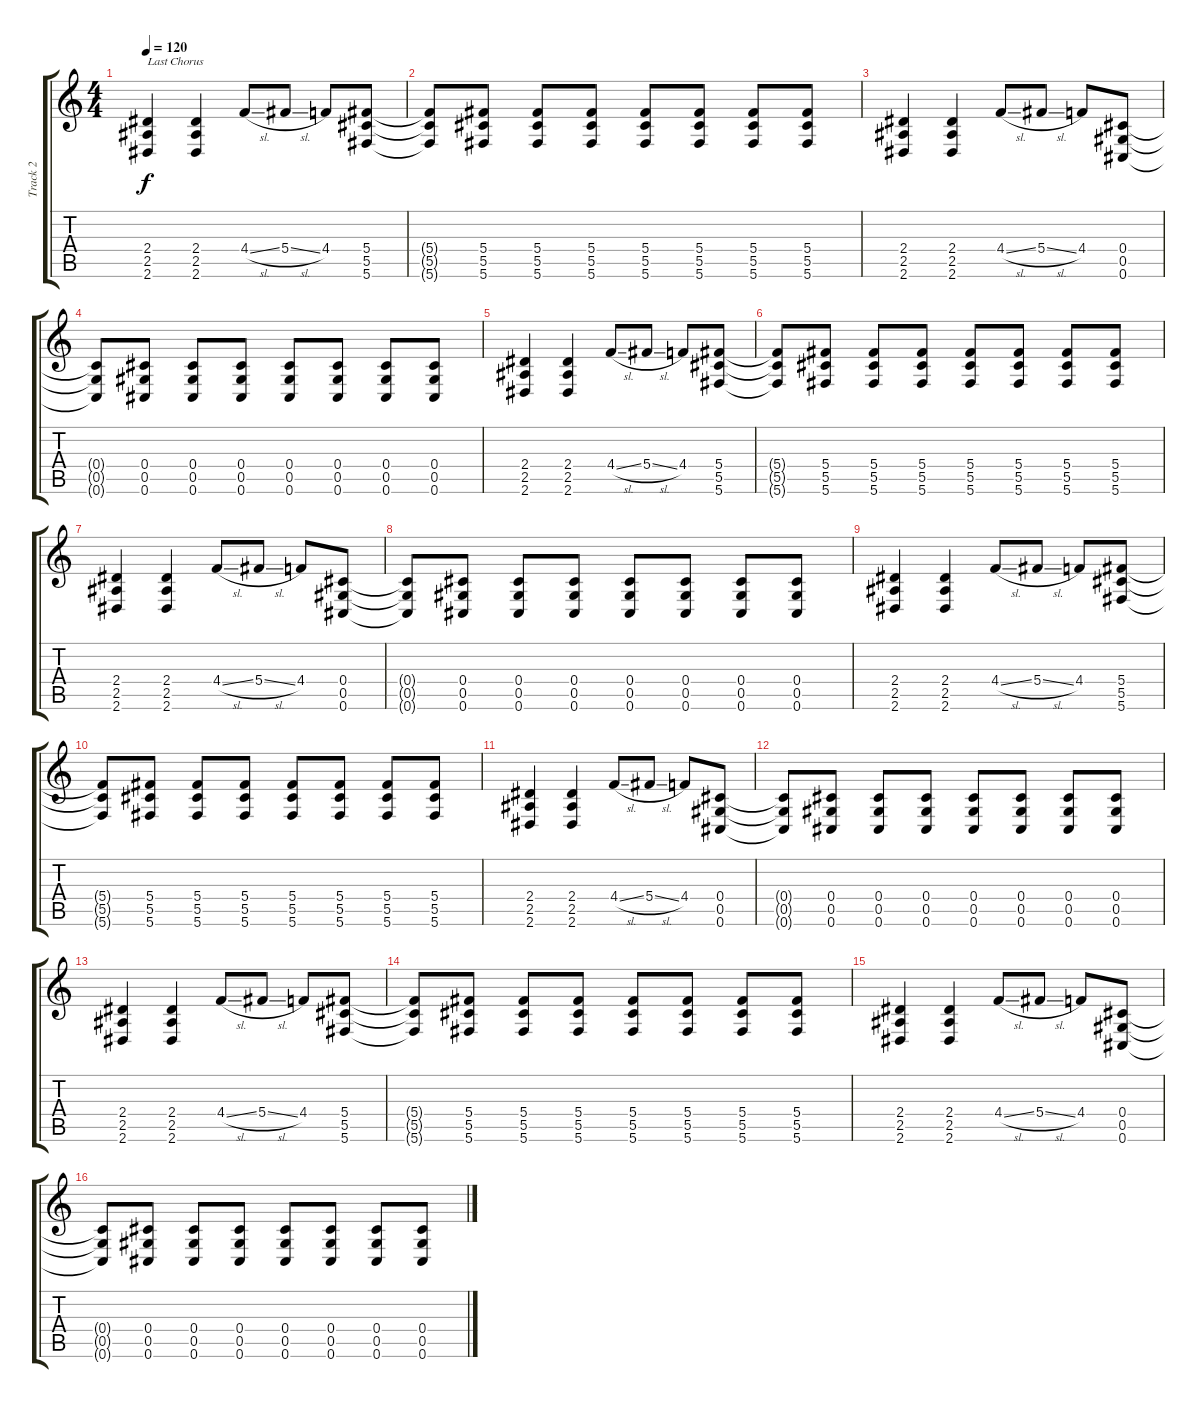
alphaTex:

\track ("Track 2" "Track 2") {instrument distortionguitar}
\staff {score tabs}
\tuning (Eb4 Bb3 Gb3 Db3 Ab2 Db2) {hide}
\ts (4 4)
\tempo 120
\clef g2
\ks c
(2.4 2.5 2.6).4{txt "Last Chorus" dy f} (2.4 2.5 2.6).4 4.4{sl}.8 5.4{sl}.8 4.4.8 (5.4 5.5 5.6).8 |
(5.4{t} 5.5{t} 5.6{t}).8 (5.4 5.5 5.6).8 (5.4 5.5 5.6).8 (5.4 5.5 5.6).8 (5.4 5.5 5.6).8 (5.4 5.5 5.6).8 (5.4 5.5 5.6).8 (5.4 5.5 5.6).8 |
(2.4 2.5 2.6).4 (2.4 2.5 2.6).4 4.4{sl}.8 5.4{sl}.8 4.4.8 (0.4 0.5 0.6).8 |
(0.4{t} 0.5{t} 0.6{t}).8 (0.4 0.5 0.6).8 (0.4 0.5 0.6).8 (0.4 0.5 0.6).8 (0.4 0.5 0.6).8 (0.4 0.5 0.6).8 (0.4 0.5 0.6).8 (0.4 0.5 0.6).8 |
(2.4 2.5 2.6).4 (2.4 2.5 2.6).4 4.4{sl}.8 5.4{sl}.8 4.4.8 (5.4 5.5 5.6).8 |
(5.4{t} 5.5{t} 5.6{t}).8 (5.4 5.5 5.6).8 (5.4 5.5 5.6).8 (5.4 5.5 5.6).8 (5.4 5.5 5.6).8 (5.4 5.5 5.6).8 (5.4 5.5 5.6).8 (5.4 5.5 5.6).8 |
(2.4 2.5 2.6).4 (2.4 2.5 2.6).4 4.4{sl}.8 5.4{sl}.8 4.4.8 (0.4 0.5 0.6).8 |
(0.4{t} 0.5{t} 0.6{t}).8 (0.4 0.5 0.6).8 (0.4 0.5 0.6).8 (0.4 0.5 0.6).8 (0.4 0.5 0.6).8 (0.4 0.5 0.6).8 (0.4 0.5 0.6).8 (0.4 0.5 0.6).8 |
(2.4 2.5 2.6).4 (2.4 2.5 2.6).4 4.4{sl}.8 5.4{sl}.8 4.4.8 (5.4 5.5 5.6).8 |
(5.4{t} 5.5{t} 5.6{t}).8 (5.4 5.5 5.6).8 (5.4 5.5 5.6).8 (5.4 5.5 5.6).8 (5.4 5.5 5.6).8 (5.4 5.5 5.6).8 (5.4 5.5 5.6).8 (5.4 5.5 5.6).8 |
(2.4 2.5 2.6).4 (2.4 2.5 2.6).4 4.4{sl}.8 5.4{sl}.8 4.4.8 (0.4 0.5 0.6).8 |
(0.4{t} 0.5{t} 0.6{t}).8 (0.4 0.5 0.6).8 (0.4 0.5 0.6).8 (0.4 0.5 0.6).8 (0.4 0.5 0.6).8 (0.4 0.5 0.6).8 (0.4 0.5 0.6).8 (0.4 0.5 0.6).8 |
(2.4 2.5 2.6).4 (2.4 2.5 2.6).4 4.4{sl}.8 5.4{sl}.8 4.4.8 (5.4 5.5 5.6).8 |
(5.4{t} 5.5{t} 5.6{t}).8 (5.4 5.5 5.6).8 (5.4 5.5 5.6).8 (5.4 5.5 5.6).8 (5.4 5.5 5.6).8 (5.4 5.5 5.6).8 (5.4 5.5 5.6).8 (5.4 5.5 5.6).8 |
(2.4 2.5 2.6).4 (2.4 2.5 2.6).4 4.4{sl}.8 5.4{sl}.8 4.4.8 (0.4 0.5 0.6).8 |
(0.4{t} 0.5{t} 0.6{t}).8 (0.4 0.5 0.6).8 (0.4 0.5 0.6).8 (0.4 0.5 0.6).8 (0.4 0.5 0.6).8 (0.4 0.5 0.6).8 (0.4 0.5 0.6).8 (0.4 0.5 0.6).8
